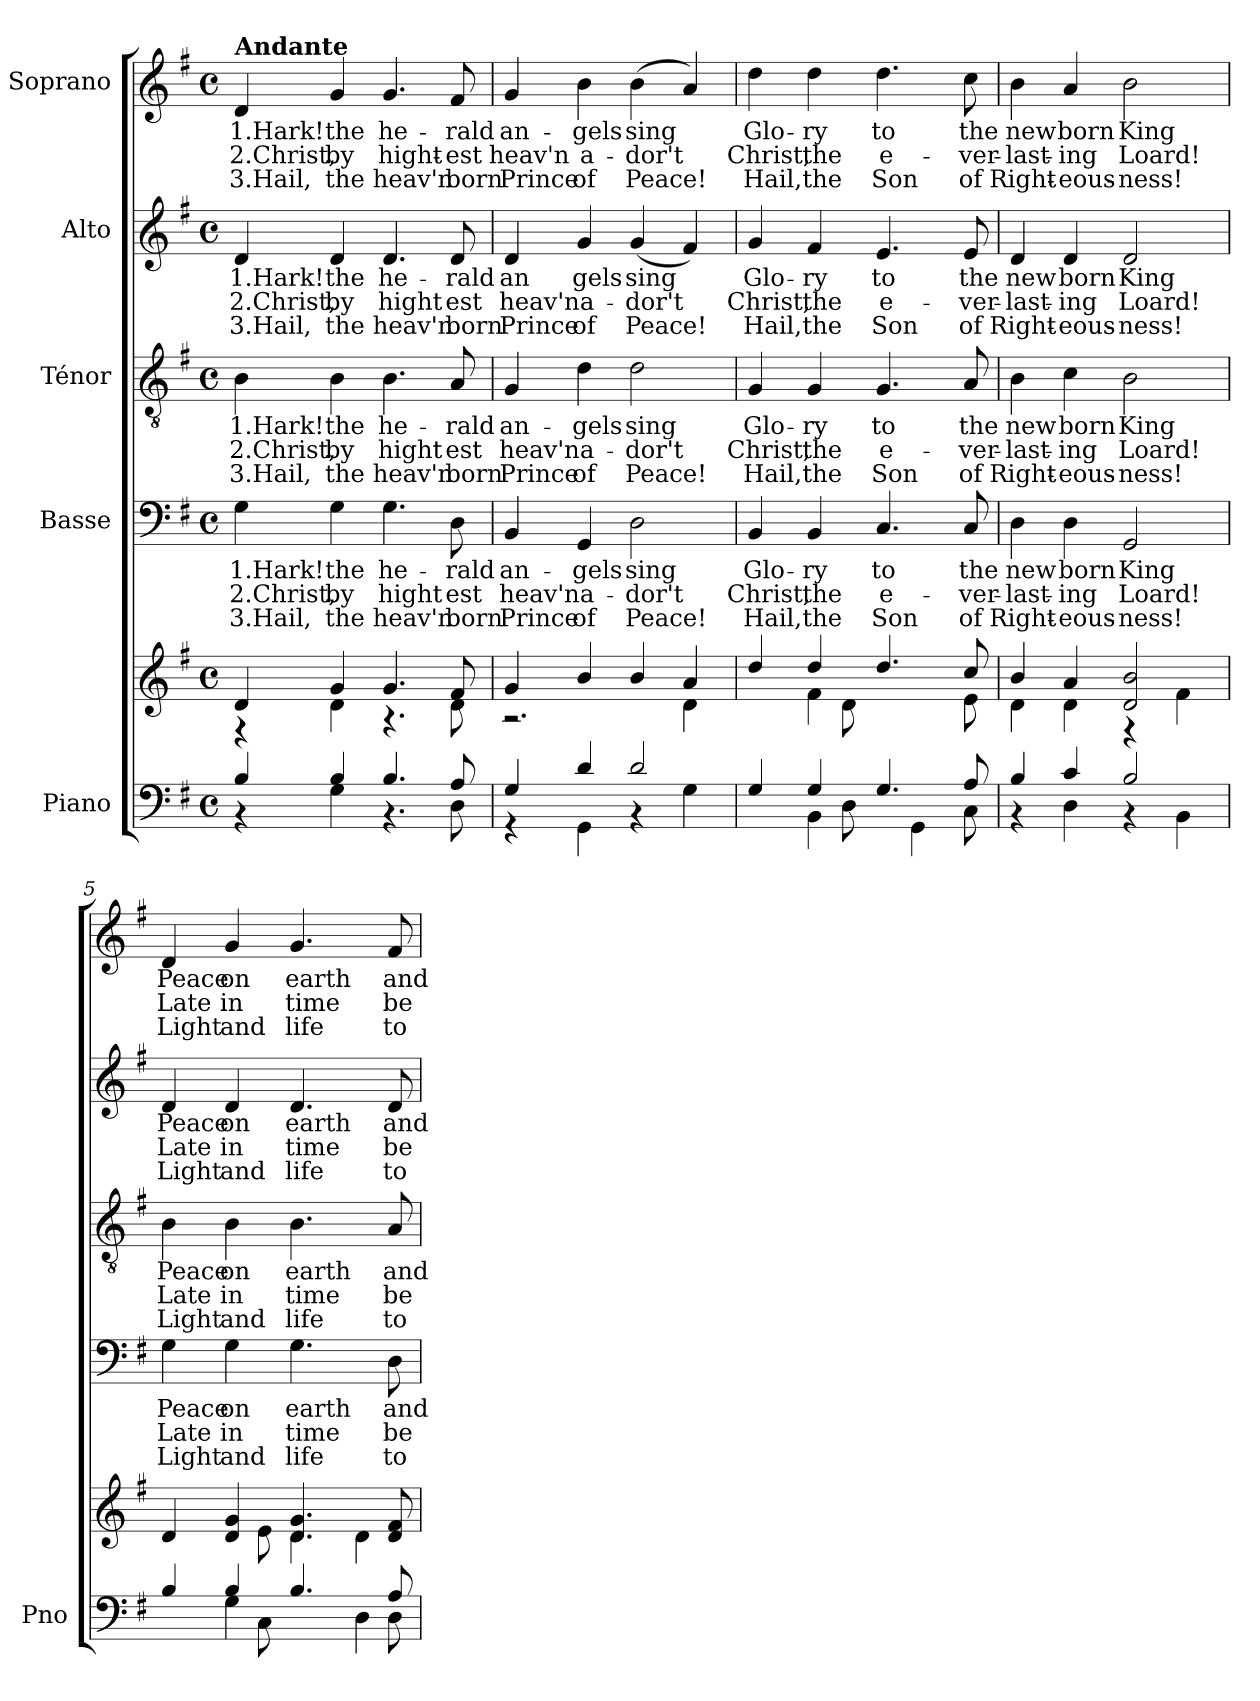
**kern	**kern	**kern	**text	**text	**text	**kern	**text	**text	**text	**kern	**text	**text	**text	**kern	**text	**text	**text
*part5	*part5	*part4	*part4	*part4	*part4	*part3	*part3	*part3	*part3	*part2	*part2	*part2	*part2	*part1	*part1	*part1	*part1
*staff6	*staff5	*staff4	*staff4	*staff4	*staff4	*staff3	*staff3	*staff3	*staff3	*staff2	*staff2	*staff2	*staff2	*staff1	*staff1	*staff1	*staff1
*I"Piano	*	*I"Basse	*	*	*	*I"Ténor	*	*	*	*I"Alto	*	*	*	*I"Soprano	*	*	*
*I'Pno	*	*	*	*	*	*	*	*	*	*	*	*	*	*	*	*	*
*clefF4	*clefG2	*clefF4	*	*	*	*clefGv2	*	*	*	*clefG2	*	*	*	*clefG2	*	*	*
*k[f#]	*k[f#]	*k[f#]	*	*	*	*k[f#]	*	*	*	*k[f#]	*	*	*	*k[f#]	*	*	*
*M4/4	*M4/4	*M4/4	*	*	*	*M4/4	*	*	*	*M4/4	*	*	*	*M4/4	*	*	*
*met(c)	*met(c)	*met(c)	*	*	*	*met(c)	*	*	*	*met(c)	*	*	*	*met(c)	*	*	*
=1	=1	=1	=1	=1	=1	=1	=1	=1	=1	=1	=1	=1	=1	=1	=1	=1	=1
*^	*^	*	*	*	*	*	*	*	*	*	*	*	*	*	*	*	*
!	!	!	!	!	!	!	!	!	!	!	!	!	!	!	!	!LO:TX:a:B:t=Andante	!	!	!
!	!	!	!	!	!LO:LY:b	!LO:LY:b	!LO:LY:b	!	!LO:LY:b	!LO:LY:b	!LO:LY:b	!	!LO:LY:b	!LO:LY:b	!LO:LY:b	!	!LO:LY:b	!LO:LY:b	!LO:LY:b
4B/	4r	4d/	4r	4G\	1.Hark!	2.Christ,	3.Hail,	4B\	1.Hark!	2.Christ,	3.Hail,	4d/	1.Hark!	2.Christ,	3.Hail,	4d/	1.Hark!	2.Christ,	3.Hail,
!	!	!	!	!	!LO:LY:b	!LO:LY:b	!LO:LY:b	!	!LO:LY:b	!LO:LY:b	!LO:LY:b	!	!LO:LY:b	!LO:LY:b	!LO:LY:b	!	!LO:LY:b	!LO:LY:b	!LO:LY:b
4B/	4G\	4g/	4d\	4G\	the	by	the	4B\	the	by	the	4d/	the	by	the	4g/	the	by	the
!	!	!	!	!	!LO:LY:b	!LO:LY:b	!LO:LY:b	!	!LO:LY:b	!LO:LY:b	!LO:LY:b	!	!LO:LY:b	!LO:LY:b	!LO:LY:b	!	!LO:LY:b	!LO:LY:b	!LO:LY:b
4.B/	4.r	4.g/	4.r	4.G\	he-	hight	heav'n	4.B\	he-	hight	heav'n	4.d/	he-	hight	heav'n	4.g/	he-	hight-	heav'n
!	!	!	!	!	!LO:LY:b	!LO:LY:b	!LO:LY:b	!	!LO:LY:b	!LO:LY:b	!LO:LY:b	!	!LO:LY:b	!LO:LY:b	!LO:LY:b	!	!LO:LY:b	!LO:LY:b	!LO:LY:b
8A/	8D\	8f#/	8d\	8D\	-rald	est	born	8A/	-rald	est	born	8d/	-rald	est	born	8f#/	-rald	-est	born
=2	=2	=2	=2	=2	=2	=2	=2	=2	=2	=2	=2	=2	=2	=2	=2	=2	=2	=2	=2
!	!	!	!	!	!LO:LY:b	!LO:LY:b	!LO:LY:b	!	!LO:LY:b	!LO:LY:b	!LO:LY:b	!	!LO:LY:b	!LO:LY:b	!LO:LY:b	!	!LO:LY:b	!LO:LY:b	!LO:LY:b
4G/	4r	4g/	2.r	4BB/	an-	heav'n	Prince	4G/	an-	heav'n	Prince	4d/	an	heav'n	Prince	4g/	an-	heav'n	Prince
!	!	!	!	!	!LO:LY:b	!LO:LY:b	!LO:LY:b	!	!LO:LY:b	!LO:LY:b	!LO:LY:b	!	!LO:LY:b	!LO:LY:b	!LO:LY:b	!	!LO:LY:b	!LO:LY:b	!LO:LY:b
4d/	4GG\	4b/	.	4GG/	-gels	a-	of	4d\	-gels	a-	of	4g/	gels	a-	of	4b\	-gels	a-	of
!	!	!	!	!	!LO:LY:b	!LO:LY:b	!LO:LY:b	!	!LO:LY:b	!LO:LY:b	!LO:LY:b	!	!LO:LY:b	!LO:LY:b	!LO:LY:b	!	!LO:LY:b	!LO:LY:b	!LO:LY:b
2d/	4r	4b/	.	2D\	sing	-dor't	Peace!	2d\	sing	-dor't	Peace!	(<4g/	sing	-dor't	Peace!	(>4b\	sing	-dor't	Peace!
.	4G\	4a/	4d\	.	.	.	.	.	.	.	.	4f#/)	.	.	.	4a/)	.	.	.
=3	=3	=3	=3	=3	=3	=3	=3	=3	=3	=3	=3	=3	=3	=3	=3	=3	=3	=3	=3
*	*^	*	*^	*	*	*	*	*	*	*	*	*	*	*	*	*	*	*	*
!	!	!	!	!	!	!	!LO:LY:b	!LO:LY:b	!LO:LY:b	!	!LO:LY:b	!LO:LY:b	!LO:LY:b	!	!LO:LY:b	!LO:LY:b	!LO:LY:b	!	!LO:LY:b	!LO:LY:b	!LO:LY:b
4G/	4ryy	4ryy	4dd/	4ryy	4ryy	4BB/	Glo-	Christ,	Hail,	4G/	Glo-	Christ,	Hail,	4g/	Glo-	Christ,	Hail,	4dd\	Glo-	Christ,	Hail,
!	!	!	!	!	!	!	!LO:LY:b	!LO:LY:b	!LO:LY:b	!	!LO:LY:b	!LO:LY:b	!LO:LY:b	!	!LO:LY:b	!LO:LY:b	!LO:LY:b	!	!LO:LY:b	!LO:LY:b	!LO:LY:b
4G/	4BB\	8ryy	4dd/	4f#\	8ryy	4BB/	-ry	the	the	4G/	-ry	the	the	4f#/	-ry	the	the	4dd\	-ry	the	the
.	.	8D\	.	.	8d\	.	.	.	.	.	.	.	.	.	.	.	.	.	.	.	.
!	!	!	!	!	!	!	!LO:LY:b	!LO:LY:b	!LO:LY:b	!	!LO:LY:b	!LO:LY:b	!LO:LY:b	!	!LO:LY:b	!LO:LY:b	!LO:LY:b	!	!LO:LY:b	!LO:LY:b	!LO:LY:b
4.G/	8ryy	2ryy	4.dd/	4.ryy	2ryy	4.C/	to	e-	Son	4.G/	to	e-	Son	4.e/	to	e-	Son	4.dd\	to	e-	Son
.	4GG\	.	.	.	.	.	.	.	.	.	.	.	.	.	.	.	.	.	.	.	.
!	!	!	!	!	!	!	!LO:LY:b	!LO:LY:b	!LO:LY:b	!	!LO:LY:b	!LO:LY:b	!LO:LY:b	!	!LO:LY:b	!LO:LY:b	!LO:LY:b	!	!LO:LY:b	!LO:LY:b	!LO:LY:b
8A/	8C\	.	8cc/	8e\	.	8C/	the	-ver-	of	8A/	the	-ver-	of	8e/	the	-ver-	of	8cc\	the	-ver-	of
*	*v	*v	*	*	*	*	*	*	*	*	*	*	*	*	*	*	*	*	*	*	*
*	*	*	*v	*v	*	*	*	*	*	*	*	*	*	*	*	*	*	*	*	*
=4	=4	=4	=4	=4	=4	=4	=4	=4	=4	=4	=4	=4	=4	=4	=4	=4	=4	=4	=4
!	!	!	!	!	!LO:LY:b	!LO:LY:b	!LO:LY:b	!	!LO:LY:b	!LO:LY:b	!LO:LY:b	!	!LO:LY:b	!LO:LY:b	!LO:LY:b	!	!LO:LY:b	!LO:LY:b	!LO:LY:b
4B/	4r	4b/	4d\	4D\	new	-last-	Right-	4B\	new	-last-	Right-	4d/	new	-last-	Right-	4b\	new	-last-	Right-
!	!	!	!	!	!LO:LY:b	!LO:LY:b	!LO:LY:b	!	!LO:LY:b	!LO:LY:b	!LO:LY:b	!	!LO:LY:b	!LO:LY:b	!LO:LY:b	!	!LO:LY:b	!LO:LY:b	!LO:LY:b
4c/	4D\	4a/	4d\	4D\	born	-ing	-eous-	4c\	born	-ing	-eous-	4d/	born	-ing	-eous-	4a/	born	-ing	-eous-
!	!	!	!	!	!LO:LY:b	!LO:LY:b	!LO:LY:b	!	!LO:LY:b	!LO:LY:b	!LO:LY:b	!	!LO:LY:b	!LO:LY:b	!LO:LY:b	!	!LO:LY:b	!LO:LY:b	!LO:LY:b
2B/	4r	2d/ 2b/	4r	2GG/	King	Loard!	-ness!	2B\	King	Loard!	-ness!	2d/	King	Loard!	-ness!	2b\	King	Loard!	-ness!
.	4BB\	.	4f#\	.	.	.	.	.	.	.	.	.	.	.	.	.	.	.	.
!!LO:LB:g=z
=5	=5	=5	=5	=5	=5	=5	=5	=5	=5	=5	=5	=5	=5	=5	=5	=5	=5	=5	=5
*	*^	*	*	*	*	*	*	*	*	*	*	*	*	*	*	*	*	*	*
!	!	!	!	!	!	!LO:LY:b	!LO:LY:b	!LO:LY:b	!	!LO:LY:b	!LO:LY:b	!LO:LY:b	!	!LO:LY:b	!LO:LY:b	!LO:LY:b	!	!LO:LY:b	!LO:LY:b	!LO:LY:b
4B/	4ryy	4ryy	4d/	4ryy	4G\	Peace	Late	Light	4B\	Peace	Late	Light	4d/	Peace	Late	Light	4d/	Peace	Late	Light
!	!	!	!	!	!	!LO:LY:b	!LO:LY:b	!LO:LY:b	!	!LO:LY:b	!LO:LY:b	!LO:LY:b	!	!LO:LY:b	!LO:LY:b	!LO:LY:b	!	!LO:LY:b	!LO:LY:b	!LO:LY:b
4B/	4G\	8ryy	4d/ 4g/	8ryy	4G\	on	in	and	4B\	on	in	and	4d/	on	in	and	4g/	on	in	and
.	.	8C\	.	8e\	.	.	.	.	.	.	.	.	.	.	.	.	.	.	.	.
!	!	!	!	!	!	!LO:LY:b	!LO:LY:b	!LO:LY:b	!	!LO:LY:b	!LO:LY:b	!LO:LY:b	!	!LO:LY:b	!LO:LY:b	!LO:LY:b	!	!LO:LY:b	!LO:LY:b	!LO:LY:b
4.B/	8ryy	4ryy	4.d/ 4.g/	4d\	4.G\	earth	time	life	4.B\	earth	time	life	4.d/	earth	time	life	4.g/	earth	time	life
.	4ryy	.	.	.	.	.	.	.	.	.	.	.	.	.	.	.	.	.	.	.
.	.	4D\	.	4d\	.	.	.	.	.	.	.	.	.	.	.	.	.	.	.	.
!	!	!	!	!	!	!LO:LY:b	!LO:LY:b	!LO:LY:b	!	!LO:LY:b	!LO:LY:b	!LO:LY:b	!	!LO:LY:b	!LO:LY:b	!LO:LY:b	!	!LO:LY:b	!LO:LY:b	!LO:LY:b
8A/	8D\	.	8d/ 8f#/	.	8D\	and	be-	to	8A/	and	be-	to	8d/	and	be-	to	8f#/	and	be-	to
*v	*v	*v	*	*	*	*	*	*	*	*	*	*	*	*	*	*	*	*	*	*
*	*v	*v	*	*	*	*	*	*	*	*	*	*	*	*	*	*	*	*
=	=	=	=	=	=	=	=	=	=	=	=	=	=	=	=	=	=
*-	*-	*-	*-	*-	*-	*-	*-	*-	*-	*-	*-	*-	*-	*-	*-	*-	*-
